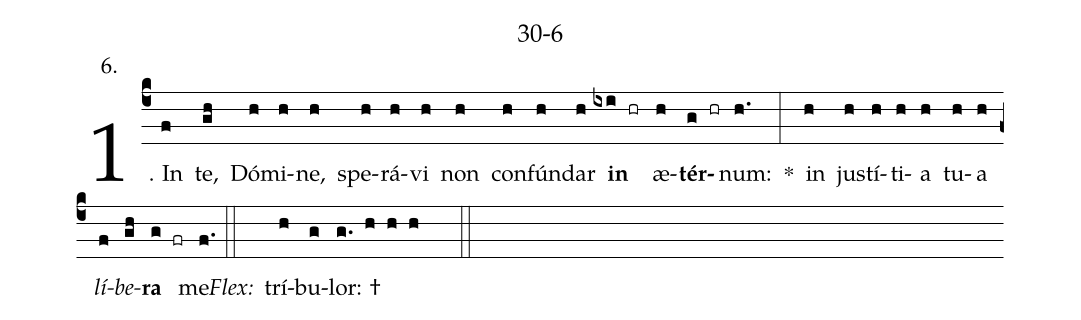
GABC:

name: 30-6;
annotation: 6.;
%%
(c4)1. In(f) te,(gh) Dó(h)mi(h)ne,(h) spe(h)rá(h)vi(h) non(h) con(h)fún(h)dar(h) <b>in</b>(ixi hr) æ(h)<b>tér</b>(g hr)num:(h.) *(:) in(h) jus(h)tí(h)ti(h)a(h) tu(h)a(h) <i>lí</i>(f)<i>be</i>(gh)<b>ra</b>(g fr) me.(f.) (::)
<i>Flex:</i>()  trí(h)bu(g)lor: †(g. h h h  ::)
